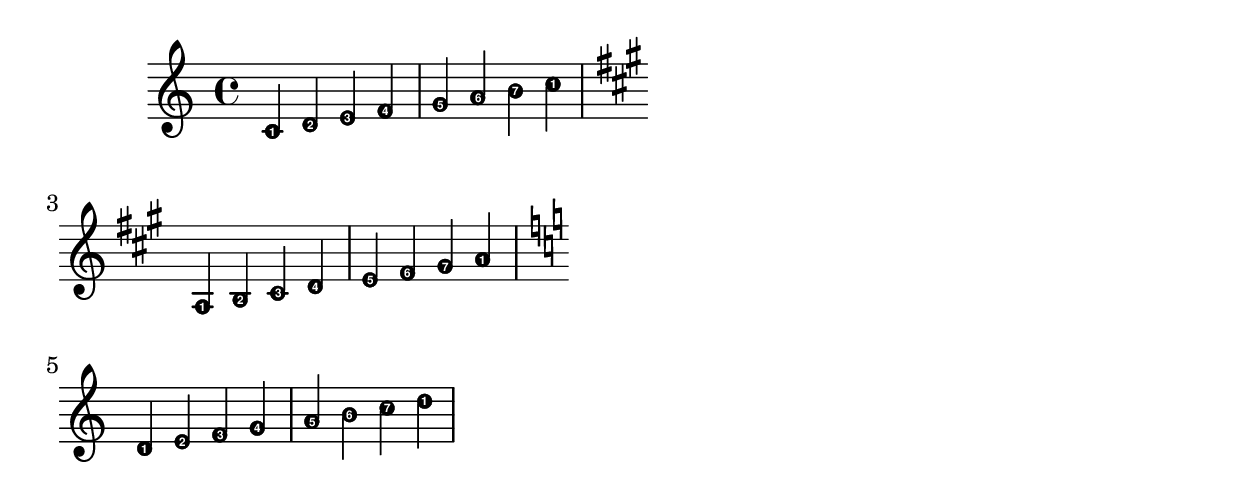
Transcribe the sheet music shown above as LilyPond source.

% DO NOT EDIT this file manually; it is automatically
% generated from Documentation/snippets/new
% Make any changes in Documentation/snippets/new/
% and then run scripts/auxiliar/makelsr.py
%
% This file is in the public domain.
%% Note: this file works from version 2.14.0
\version "2.14.0"

\header {
%% Translation of GIT committish: 6977ddc9a3b63ea810eaecb864269c7d847ccf98
  texidoces = "

Las cabezas de nota de notación fácil utilizan la propiedad
@code{note-names} del objeto @code{NoteHead} para determinar lo que
aparece dentro de la cabeza.  Mediante la sobreescritura de esta
propiedad, es posible imprimir números que representen el grado de la
escala.

Se puede crear un grabador simple que haga esto para la cabeza de cada
nota que ve.

"

  doctitlees = "Números como notas de notación fácil"

%% Translation of GIT committish: d9d1da30361a0bcaea1ae058eb1bc8dd3a5b2e4c
  texidocfr = "
En mode @qq{easy play}, les têtes de note utilisent la propriété
@code{note-names} attachée à l'objet @code{NoteHead} pour déterminer ce
qui apparaîtra dans la tête.  Intervenir sur cette propriété permet
d'imprimer un chiffre correspondant au degré dans la gamme.

La création d'un graveur dédié permet de traiter toutes les notes.
"
  doctitlefr = "Easy play -- chiffre en lieu et place des lettres"

  lsrtags = "pitches"
  texidoc = "
Easy notation note heads use the @code{note-names} property
of the @code{NoteHead} object to determine what appears inside
the note head.  By overriding this property, it is possible
to print numbers representing the scale-degree.

A simple engraver can be created to do this for every note head
object it sees.
"
  doctitle = "Numbers as easy note heads"
} % begin verbatim


#(define Ez_numbers_engraver
   (list
    (cons 'acknowledgers
          (list
           (cons 'note-head-interface
                 (lambda (engraver grob source-engraver)
                   (let* ((context (ly:translator-context engraver))
                          (tonic-pitch (ly:context-property context 'tonic))
                          (tonic-name (ly:pitch-notename tonic-pitch))
                          (grob-pitch
                           (ly:event-property (event-cause grob) 'pitch))
                          (grob-name (ly:pitch-notename grob-pitch))
                          (delta (modulo (- grob-name tonic-name) 7))
                          (note-names
                           (make-vector 7 (number->string (1+ delta)))))
                     (ly:grob-set-property! grob 'note-names note-names))))))))

#(set-global-staff-size 26)

\layout {
  ragged-right = ##t
  \context {
    \Voice
    \consists \Ez_numbers_engraver
  }
}

\relative c' {
  \easyHeadsOn
  c4 d e f
  g4 a b c \break

  \key a \major
  a,4 b cis d
  e4 fis gis a \break

  \key d \dorian
  d,4 e f g
  a4 b c d
}
